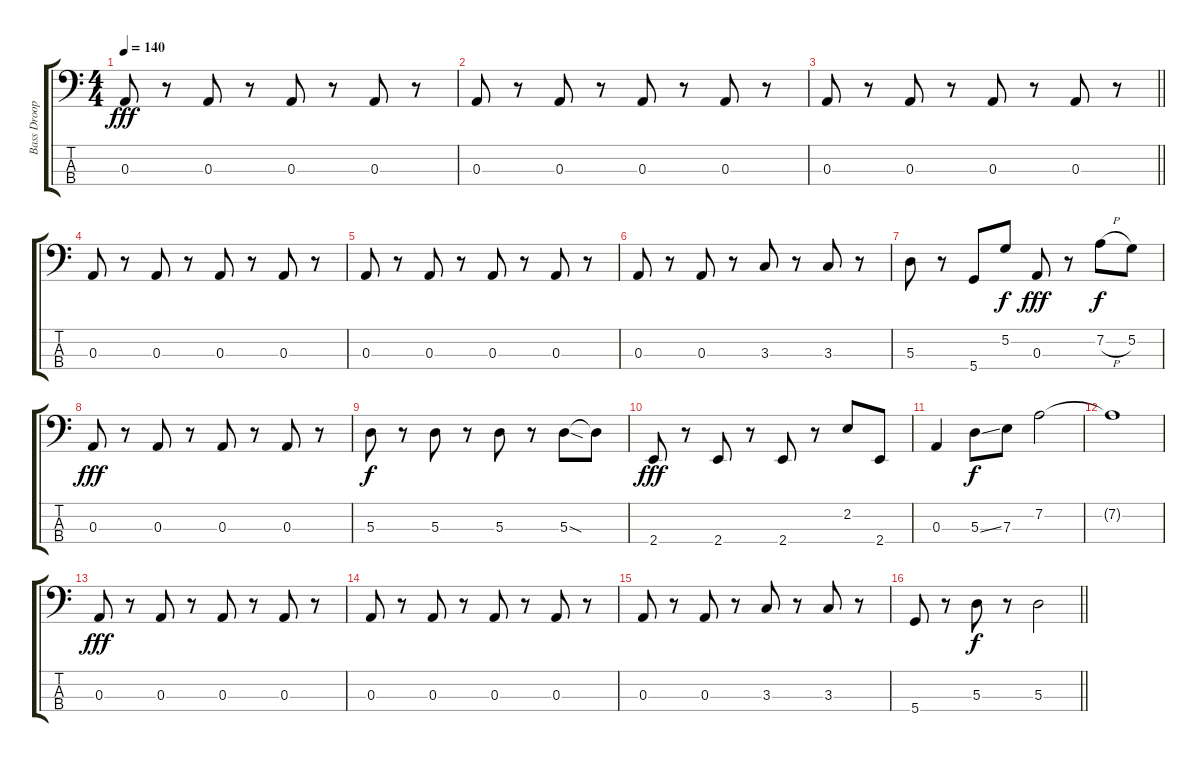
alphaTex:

\track ("Bass Droopped D" "Bass Droop") {instrument electricbassfinger}
\staff {score tabs}
\tuning (G2 D2 A1 D1) {hide}
\ts (4 4)
\tempo 140
\clef f4
\ks c
0.3.8{dy fff} r.8 0.3.8 r.8 0.3.8 r.8 0.3.8 r.8 |
0.3.8 r.8 0.3.8 r.8 0.3.8 r.8 0.3.8 r.8 |
\barLineRight lightlight
0.3.8 r.8 0.3.8 r.8 0.3.8 r.8 0.3.8 r.8 |
0.3.8 r.8 0.3.8 r.8 0.3.8 r.8 0.3.8 r.8 |
0.3.8 r.8 0.3.8 r.8 0.3.8 r.8 0.3.8 r.8 |
0.3.8 r.8 0.3.8 r.8 3.3.8 r.8 3.3.8 r.8 |
5.3.8 r.8 5.4.8 5.2.8{dy f} 0.3.8{dy fff} r.8 7.2{h}.8{dy f} 5.2.8 |
0.3.8{dy fff} r.8 0.3.8 r.8 0.3.8 r.8 0.3.8 r.8 |
5.3.8{dy f} r.8 5.3.8 r.8 5.3.8 r.8 5.3{sod}.8 5.3{t}.8 |
2.4.8{dy fff} r.8 2.4.8 r.8 2.4.8 r.8 2.2.8 2.4.8 |
0.3.4 5.3{ss}.8{dy f} 7.3.8 7.2.2 |
7.2{t}.1 |
0.3.8{dy fff} r.8 0.3.8 r.8 0.3.8 r.8 0.3.8 r.8 |
0.3.8 r.8 0.3.8 r.8 0.3.8 r.8 0.3.8 r.8 |
0.3.8 r.8 0.3.8 r.8 3.3.8 r.8 3.3.8 r.8 |
\barLineRight lightlight
5.4.8 r.8 5.3.8{dy f} r.8 5.3.2
